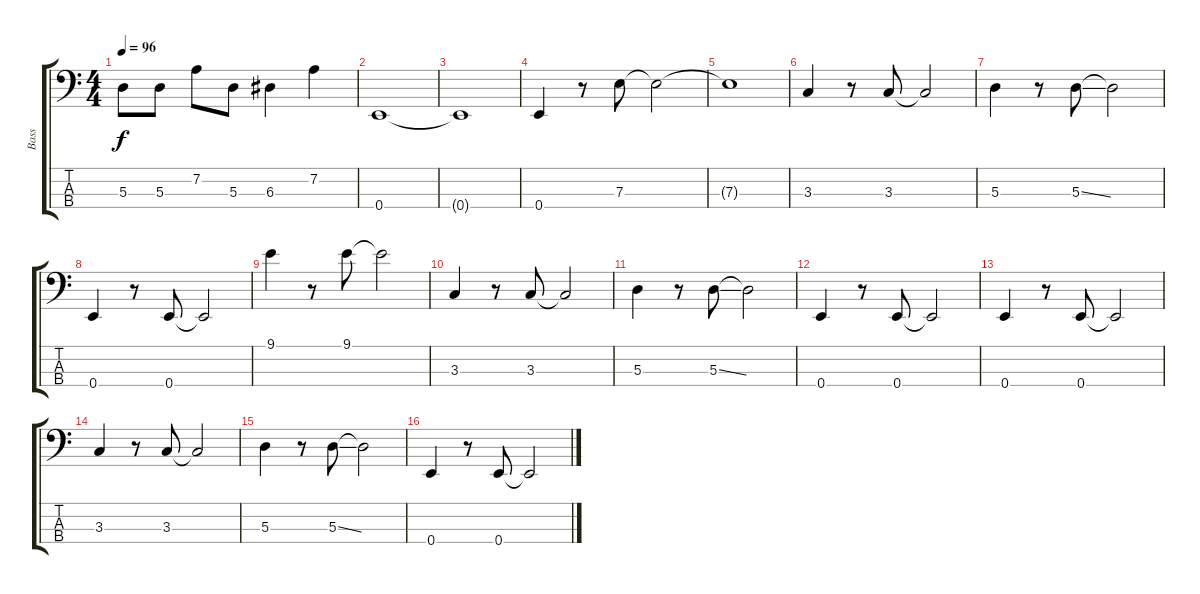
\track ("Bass" "Bass") {instrument electricbasspick}
\staff {score tabs}
\tuning (G2 D2 A1 E1) {hide}
\ts (4 4)
\tempo 96
\clef f4
\ks c
5.3.8{dy f} 5.3.8 7.2.8 5.3.8 6.3.4 7.2.4 |
0.4.1 |
0.4{t}.1 |
0.4.4 r.8 7.3.8 7.3{t}.2 |
7.3{t}.1 |
3.3.4 r.8 3.3.8 3.3{t}.2 |
5.3.4 r.8 5.3{ss}.8 5.3{t}.2 |
0.4.4 r.8 0.4.8 0.4{t}.2 |
9.1.4 r.8 9.1.8 9.1{t}.2 |
3.3.4 r.8 3.3.8 3.3{t}.2 |
5.3.4 r.8 5.3{ss}.8 5.3{t}.2 |
0.4.4 r.8 0.4.8 0.4{t}.2 |
0.4.4 r.8 0.4.8 0.4{t}.2 |
3.3.4 r.8 3.3.8 3.3{t}.2 |
5.3.4 r.8 5.3{ss}.8 5.3{t}.2 |
0.4.4 r.8 0.4.8 0.4{t}.2
